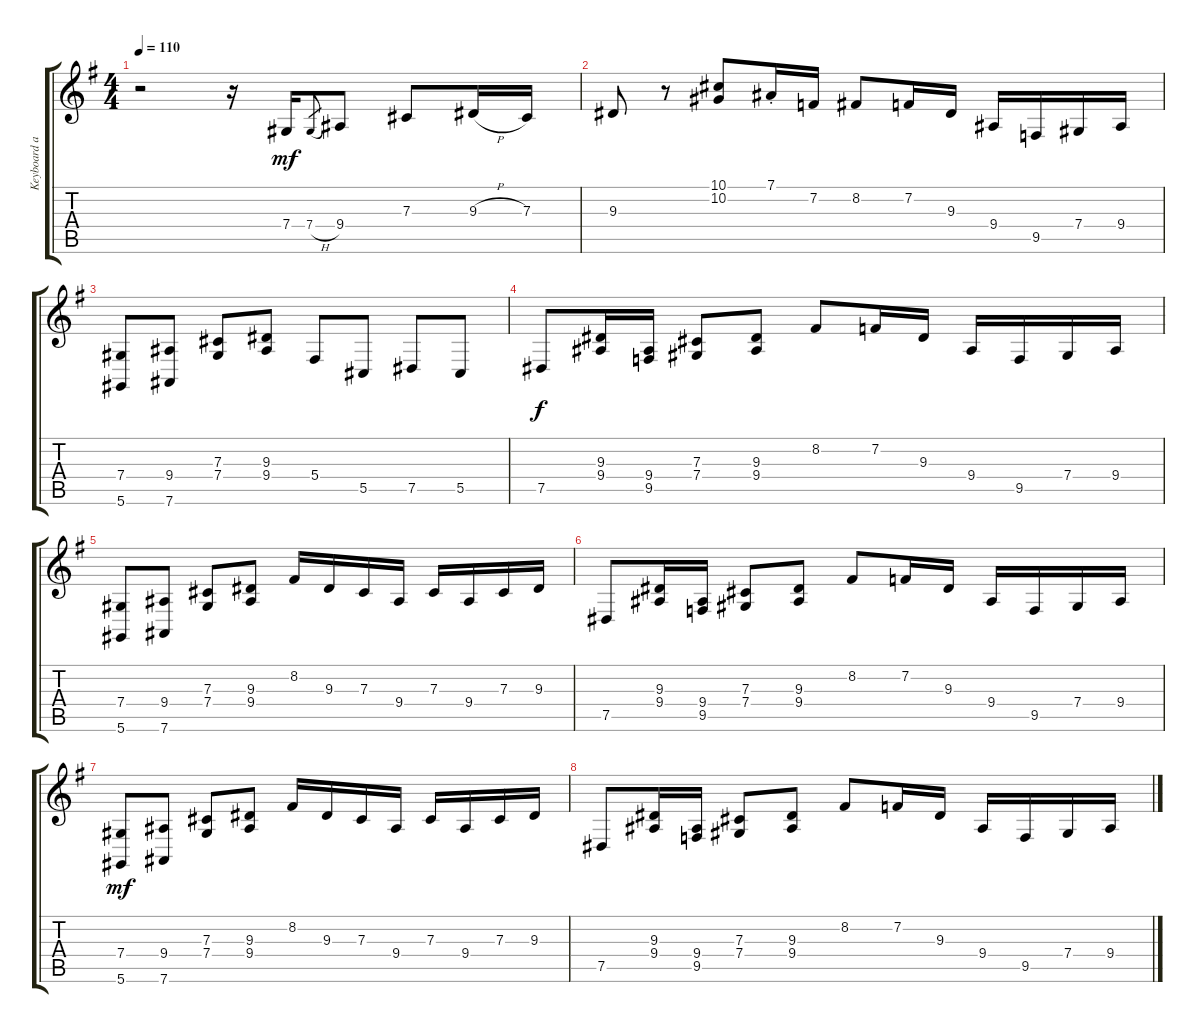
\track ("Keyboard arranged for guitar" "Keyboard a") {instrument rockorgan}
\staff {score tabs}
\tuning (Eb4 Bb3 Gb3 Db3 Ab2 Eb2) {hide}
\ts (4 4)
\tempo 110
\clef g2
\ks g
r.2{dy mf instrument rockorgan} r.16 7.4.16 7.4{h}.8{gr} 9.4.8 7.3.8 9.3{h}.16 7.3.16 |
9.3.8 r.8 (10.1 10.2).8 7.1{st}.16 7.2.16 8.2.8 7.2.16 9.3.16 9.4.16 9.5.16 7.4.16 9.4.16 |
(7.4 5.6).8 (9.4 7.6).8 (7.3 7.4).8 (9.3 9.4).8 5.4.8 5.5.8 7.5.8 5.5.8 |
7.5.8{dy f} (9.3 9.4).16 (9.4 9.5).16 (7.3 7.4).8 (9.3 9.4).8 8.2.8 7.2.16 9.3.16 9.4.16 9.5.16 7.4.16 9.4.16 |
(7.4 5.6).8 (9.4 7.6).8 (7.3 7.4).8 (9.3 9.4).8 8.2.16 9.3.16 7.3.16 9.4.16 7.3.16 9.4.16 7.3.16 9.3.16 |
7.5.8 (9.3 9.4).16 (9.4 9.5).16 (7.3 7.4).8 (9.3 9.4).8 8.2.8 7.2.16 9.3.16 9.4.16 9.5.16 7.4.16 9.4.16 |
(7.4 5.6).8{dy mf} (9.4 7.6).8 (7.3 7.4).8 (9.3 9.4).8 8.2.16 9.3.16 7.3.16 9.4.16 7.3.16 9.4.16 7.3.16 9.3.16 |
7.5.8 (9.3 9.4).16 (9.4 9.5).16 (7.3 7.4).8 (9.3 9.4).8 8.2.8 7.2.16 9.3.16 9.4.16 9.5.16 7.4.16 9.4.16
